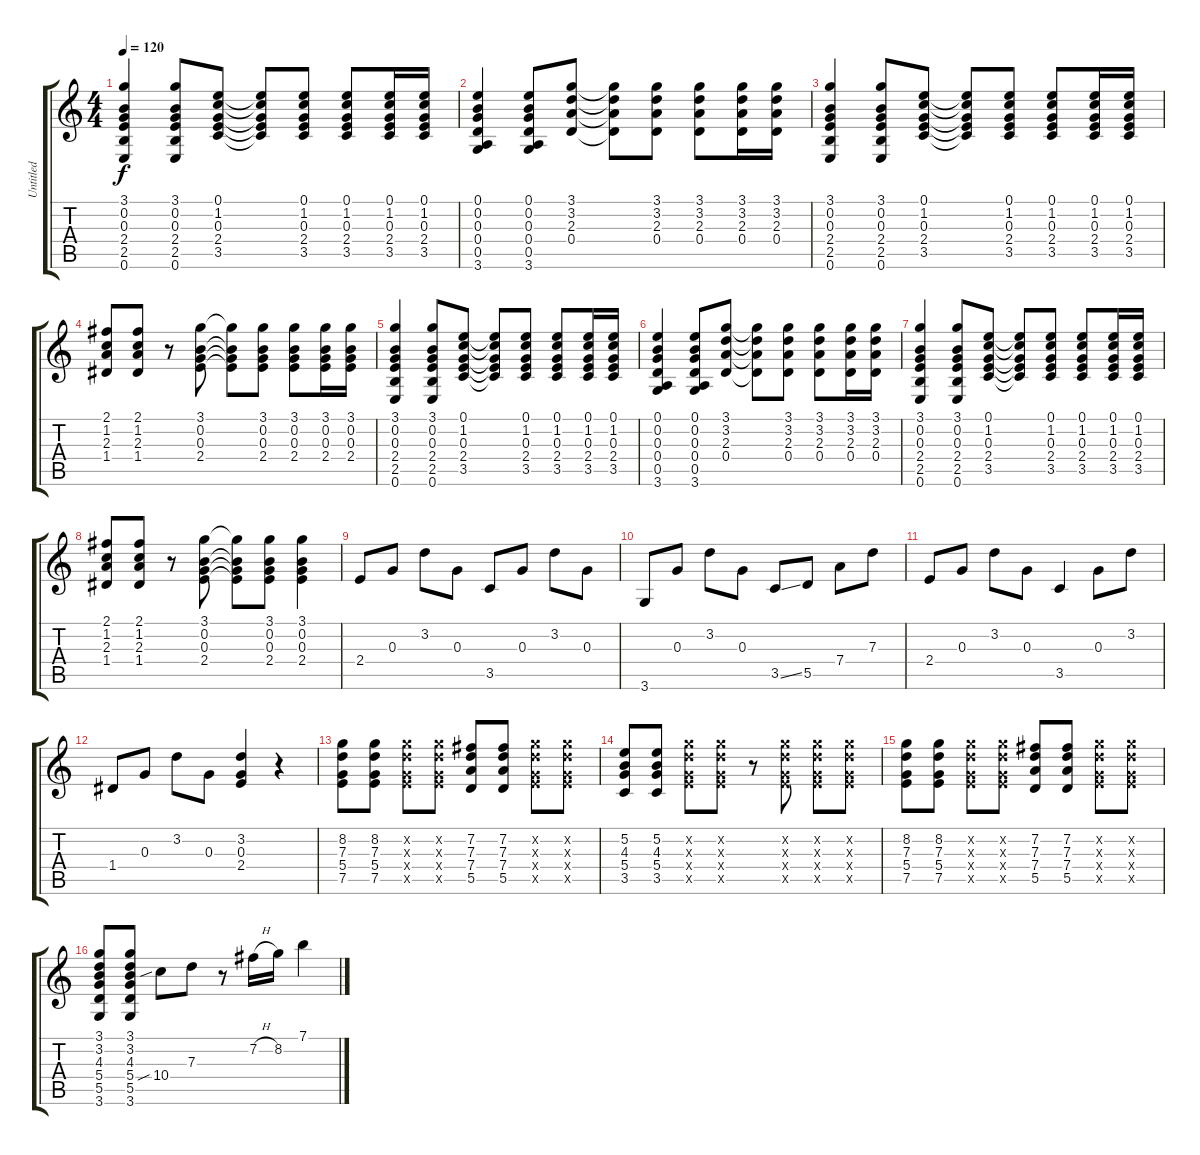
\track ("Untitled" "Untitled") {instrument acousticguitarnylon}
\staff {score tabs}
\tuning (E4 B3 G3 D3 A2 E2) {hide}
\ts (4 4)
\tempo 120
\clef g2
\ks c
(3.1 0.2 0.3 2.4 2.5 0.6).4{dy f instrument acousticguitarnylon} (3.1 0.2 0.3 2.4 2.5 0.6).8 (0.1 1.2 0.3 2.4 3.5).8 (0.1{t} 1.2{t} 0.3{t} 2.4{t} 3.5{t}).8 (0.1 1.2 0.3 2.4 3.5).8 (0.1 1.2 0.3 2.4 3.5).8 (0.1 1.2 0.3 2.4 3.5).16 (0.1 1.2 0.3 2.4 3.5).16 |
(0.1 0.2 0.3 0.4 0.5 3.6).4 (0.1 0.2 0.3 0.4 0.5 3.6).8 (3.1 3.2 2.3 0.4).8 (3.1{t} 3.2{t} 2.3{t} 0.4{t}).8 (3.1 3.2 2.3 0.4).8 (3.1 3.2 2.3 0.4).8 (3.1 3.2 2.3 0.4).16 (3.1 3.2 2.3 0.4).16 |
(3.1 0.2 0.3 2.4 2.5 0.6).4 (3.1 0.2 0.3 2.4 2.5 0.6).8 (0.1 1.2 0.3 2.4 3.5).8 (0.1{t} 1.2{t} 0.3{t} 2.4{t} 3.5{t}).8 (0.1 1.2 0.3 2.4 3.5).8 (0.1 1.2 0.3 2.4 3.5).8 (0.1 1.2 0.3 2.4 3.5).16 (0.1 1.2 0.3 2.4 3.5).16 |
(2.1 1.2 2.3 1.4).8 (2.1 1.2 2.3 1.4).8 r.8 (3.1 0.2 0.3 2.4).8 (3.1{t} 0.2{t} 0.3{t} 2.4{t}).8 (3.1 0.2 0.3 2.4).8 (3.1 0.2 0.3 2.4).8 (3.1 0.2 0.3 2.4).16 (3.1 0.2 0.3 2.4).16 |
(3.1 0.2 0.3 2.4 2.5 0.6).4 (3.1 0.2 0.3 2.4 2.5 0.6).8 (0.1 1.2 0.3 2.4 3.5).8 (0.1{t} 1.2{t} 0.3{t} 2.4{t} 3.5{t}).8 (0.1 1.2 0.3 2.4 3.5).8 (0.1 1.2 0.3 2.4 3.5).8 (0.1 1.2 0.3 2.4 3.5).16 (0.1 1.2 0.3 2.4 3.5).16 |
(0.1 0.2 0.3 0.4 0.5 3.6).4 (0.1 0.2 0.3 0.4 0.5 3.6).8 (3.1 3.2 2.3 0.4).8 (3.1{t} 3.2{t} 2.3{t} 0.4{t}).8 (3.1 3.2 2.3 0.4).8 (3.1 3.2 2.3 0.4).8 (3.1 3.2 2.3 0.4).16 (3.1 3.2 2.3 0.4).16 |
(3.1 0.2 0.3 2.4 2.5 0.6).4 (3.1 0.2 0.3 2.4 2.5 0.6).8 (0.1 1.2 0.3 2.4 3.5).8 (0.1{t} 1.2{t} 0.3{t} 2.4{t} 3.5{t}).8 (0.1 1.2 0.3 2.4 3.5).8 (0.1 1.2 0.3 2.4 3.5).8 (0.1 1.2 0.3 2.4 3.5).16 (0.1 1.2 0.3 2.4 3.5).16 |
(2.1 1.2 2.3 1.4).8 (2.1 1.2 2.3 1.4).8 r.8 (3.1 0.2 0.3 2.4).8 (3.1{t} 0.2{t} 0.3{t} 2.4{t}).8 (3.1 0.2 0.3 2.4).8 (3.1 0.2 0.3 2.4).4 |
2.4.8 0.3.8 3.2.8 0.3.8 3.5.8 0.3.8 3.2.8 0.3.8 |
3.6.8 0.3.8 3.2.8 0.3.8 3.5{ss}.8 5.5.8 7.4.8 7.3.8 |
2.4.8 0.3.8 3.2.8 0.3.8 3.5.4 0.3.8 3.2.8 |
1.4.8 0.3.8 3.2.8 0.3.8 (3.2 0.3 2.4).4 r.4 |
(8.2 7.3 5.4 7.5).8 (8.2 7.3 5.4 7.5).8 (8.2{x} 7.3{x} 5.4{x} 7.5{x}).8 (8.2{x} 7.3{x} 5.4{x} 7.5{x}).8 (7.2 7.3 7.4 5.5).8 (7.2 7.3 7.4 5.5).8 (8.2{x} 7.3{x} 5.4{x} 7.5{x}).8 (8.2{x} 7.3{x} 5.4{x} 7.5{x}).8 |
(5.2 4.3 5.4 3.5).8 (5.2 4.3 5.4 3.5).8 (8.2{x} 7.3{x} 5.4{x} 7.5{x}).8 (8.2{x} 7.3{x} 5.4{x} 7.5{x}).8 r.8 (8.2{x} 7.3{x} 5.4{x} 7.5{x}).8 (8.2{x} 7.3{x} 5.4{x} 7.5{x}).8 (8.2{x} 7.3{x} 5.4{x} 7.5{x}).8 |
(8.2 7.3 5.4 7.5).8 (8.2 7.3 5.4 7.5).8 (8.2{x} 7.3{x} 5.4{x} 7.5{x}).8 (8.2{x} 7.3{x} 5.4{x} 7.5{x}).8 (7.2 7.3 7.4 5.5).8 (7.2 7.3 7.4 5.5).8 (8.2{x} 7.3{x} 5.4{x} 7.5{x}).8 (8.2{x} 7.3{x} 5.4{x} 7.5{x}).8 |
(3.1 3.2 4.3 5.4 5.5 3.6).8 (3.1 3.2 4.3 5.4 5.5 3.6).8 10.4{sib}.8 7.3.8 r.8 7.2{h}.16 8.2.16 7.1.4
